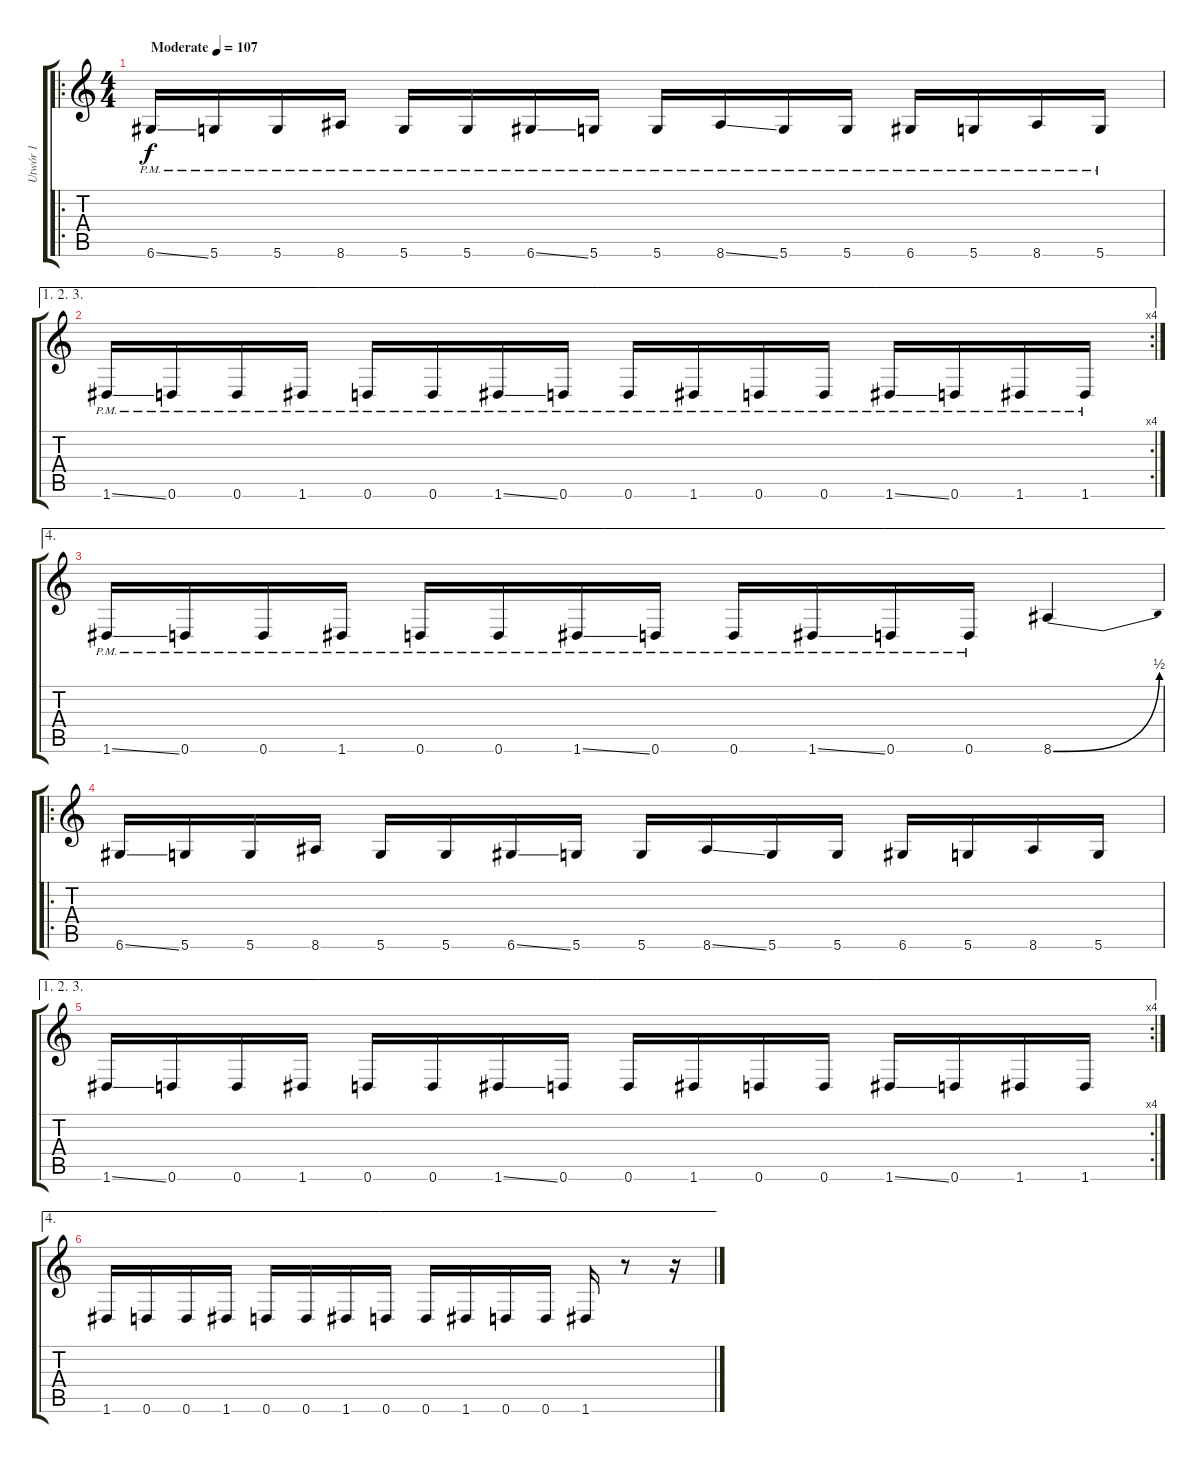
\track ("Utwór 1" "Utwór 1") {instrument distortionguitar}
\staff {score tabs}
\tuning (E4 B3 G3 D3 A2 D2) {hide}
\ro
\ts (4 4)
\tempo (107 "Moderate")
\clef g2
\ks c
6.6{ss pm}.16{dy f instrument distortionguitar} 5.6{pm}.16 5.6{pm}.16 8.6{pm}.16 5.6{pm}.16 5.6{pm}.16 6.6{ss pm}.16 5.6{pm}.16 5.6{pm}.16 8.6{ss pm}.16 5.6{pm}.16 5.6{pm}.16 6.6{pm}.16 5.6{pm}.16 8.6{pm}.16 5.6{pm}.16 |
\ae (1 2 3)
\rc 4
1.6{ss pm}.16 0.6{pm}.16 0.6{pm}.16 1.6{pm}.16 0.6{pm}.16 0.6{pm}.16 1.6{ss pm}.16 0.6{pm}.16 0.6{pm}.16 1.6{pm}.16 0.6{pm}.16 0.6{pm}.16 1.6{ss pm}.16 0.6{pm}.16 1.6{pm}.16 1.6{pm}.16 |
\ae 4
1.6{ss pm}.16 0.6{pm}.16 0.6{pm}.16 1.6{pm}.16 0.6{pm}.16 0.6{pm}.16 1.6{ss pm}.16 0.6{pm}.16 0.6{pm}.16 1.6{ss pm}.16 0.6{pm}.16 0.6{pm}.16 8.6{be (bend 0 0 60 2)}.4 |
\ro
6.6{ss}.16 5.6.16 5.6.16 8.6.16 5.6.16 5.6.16 6.6{ss}.16 5.6.16 5.6.16 8.6{ss}.16 5.6.16 5.6.16 6.6.16 5.6.16 8.6.16 5.6.16 |
\ae (1 2 3)
\rc 4
1.6{ss}.16 0.6.16 0.6.16 1.6.16 0.6.16 0.6.16 1.6{ss}.16 0.6.16 0.6.16 1.6.16 0.6.16 0.6.16 1.6{ss}.16 0.6.16 1.6.16 1.6.16 |
\ae 4
1.6.16 0.6.16 0.6.16 1.6.16 0.6.16 0.6.16 1.6.16 0.6.16 0.6.16 1.6.16 0.6.16 0.6.16 1.6.16 r.8 r.16
